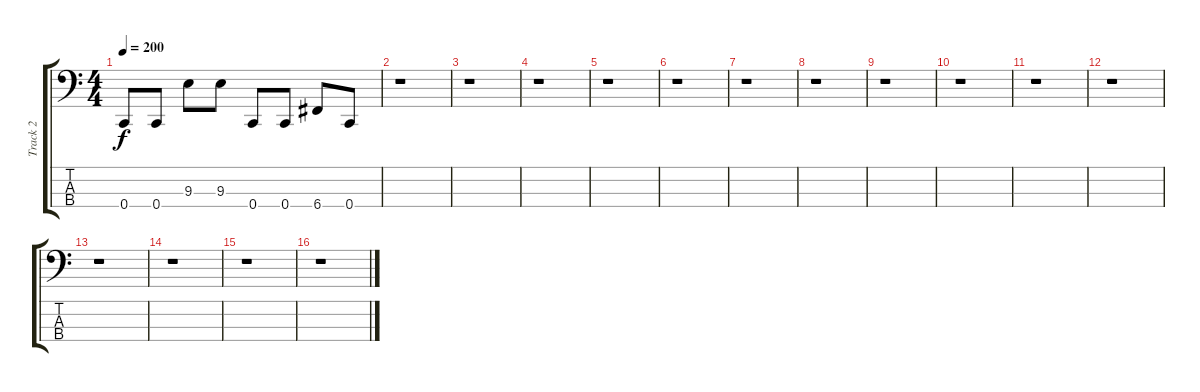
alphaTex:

\track ("Track 2" "Track 2") {instrument electricbassfinger}
\staff {score tabs}
\tuning (F2 C2 G1 C1) {hide}
\ts (4 4)
\tempo 200
\clef f4
\ks c
0.4.8{dy f} 0.4.8 9.3.8 9.3.8 0.4.8 0.4.8 6.4.8 0.4.8 |
r.1 |
r.1 |
r.1 |
r.1 |
r.1 |
r.1 |
r.1 |
r.1 |
r.1 |
r.1 |
r.1 |
r.1 |
r.1 |
r.1 |
r.1
